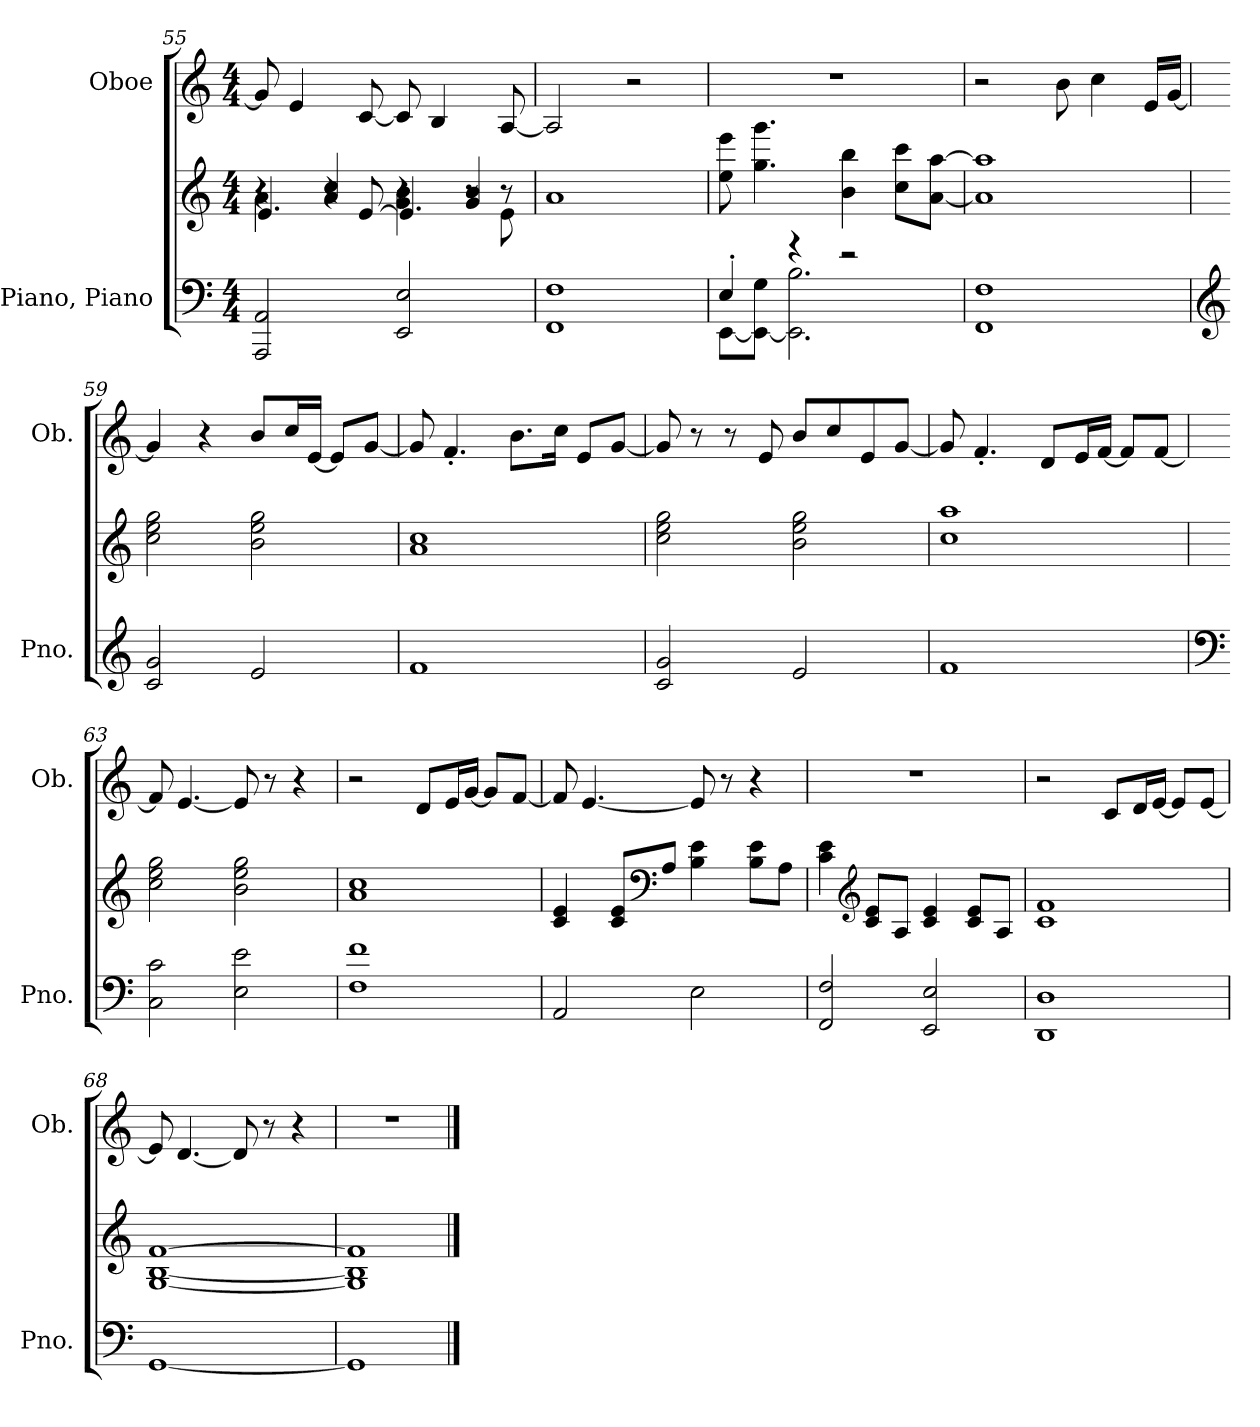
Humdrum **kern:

**kern	**kern	**kern
*part2	*part2	*part1
*staff3	*staff2	*staff1
*I"Piano, Piano	*	*I"Oboe
*I'Pno.	*	*I'Ob.
*clefF4	*clefG2	*clefG2
*k[]	*k[]	*k[]
*M4/4	*M4/4	*M4/4
=55	=55	=55
*	*^	*
*	*	*^	*
2AAA/ 2AA/	4r	4a\	4.e/	8g/]
.	.	.	.	4e/
.	4a/ 4cc/	4r	.	.
.	.	.	[8e/	[8c/
2EE/ 2E/	4r	4g\ 4b\	4.e/]	8c/]
.	.	.	.	4B/
.	4g/ 4b/	8r	.	.
.	.	8e\	8r	[8A/
*	*v	*v	*v	*
=56	=56	=56
1FF 1F	1a	2A/]
.	.	2r
=57	=57	=57
*^	*	*
4E'/	[8EE\L	8ee\ 8eee\	1r
.	8EE\_ 8G\J	4.gg\ 4.ggg\	.
4r	2.EE\] 2.B\	.	.
2r	.	4b\ 4bb\	.
.	.	8cc\ 8ccc\L	.
.	.	[8a\ [8aa\J	.
*v	*v	*	*
=58	=58	=58
1FF 1F	1a] 1aa]	2r
.	.	8b\
.	.	4cc\
.	.	16e/LL
.	.	[16g/JJ
=59	=59	=59
*clefG2	*	*
2c/ 2g/	2cc\ 2ee\ 2gg\	4g/]
.	.	4r
2e/	2b\ 2ee\ 2gg\	8b/L
.	.	16cc/L
.	.	[16e/JJ
.	.	8e/L]
.	.	[8g/J
=60	=60	=60
1f	1a 1cc	8g/]
.	.	4.f'/
.	.	8.b\L
.	.	16cc\Jk
.	.	8e/L
.	.	[8g/J
=61	=61	=61
2c/ 2g/	2cc\ 2ee\ 2gg\	8g/]
.	.	8r
.	.	8r
.	.	8e/
2e/	2b\ 2ee\ 2gg\	8b/L
.	.	8cc/
.	.	8e/
.	.	[8g/J
=62	=62	=62
1f	1cc 1aa	8g/]
.	.	4.f'/
.	.	8d/L
.	.	16e/L
.	.	[16f/JJ
.	.	8f/L]
.	.	[8f/J
=63	=63	=63
*clefF4	*	*
2C\ 2c\	2cc\ 2ee\ 2gg\	8f/]
.	.	[4.e/
2E\ 2e\	2b\ 2ee\ 2gg\	8e/]
.	.	8r
.	.	4r
=64	=64	=64
1F 1f	1a 1cc	2r
.	.	8d/L
.	.	16e/L
.	.	[16g/JJ
.	.	8g/L]
.	.	[8f/J
=65	=65	=65
2AA/	4c/ 4e/	8f/]
.	.	[4.e/
.	8c/ 8e/L	.
*	*clefF4	*
.	8A/J	.
2E\	4B\ 4e\	8e/]
.	.	8r
.	8B\ 8e\L	4r
.	8A\J	.
=66	=66	=66
2FF/ 2F/	4c\ 4e\	1r
*	*clefG2	*
.	8c/ 8e/L	.
.	8A/J	.
2EE/ 2E/	4c/ 4e/	.
.	8c/ 8e/L	.
.	8A/J	.
=67	=67	=67
1DD 1D	1c 1f	2r
.	.	8c/L
.	.	16d/L
.	.	[16e/JJ
.	.	8e/L]
.	.	[8e/J
=68	=68	=68
[1GG	[1G [1B [1f	8e/]
.	.	[4.d/
.	.	8d/]
.	.	8r
.	.	4r
=69	=69	=69
*	*	*MM40
1GG]	1G] 1B] 1f]	1r
==	==	==
*-	*-	*-
